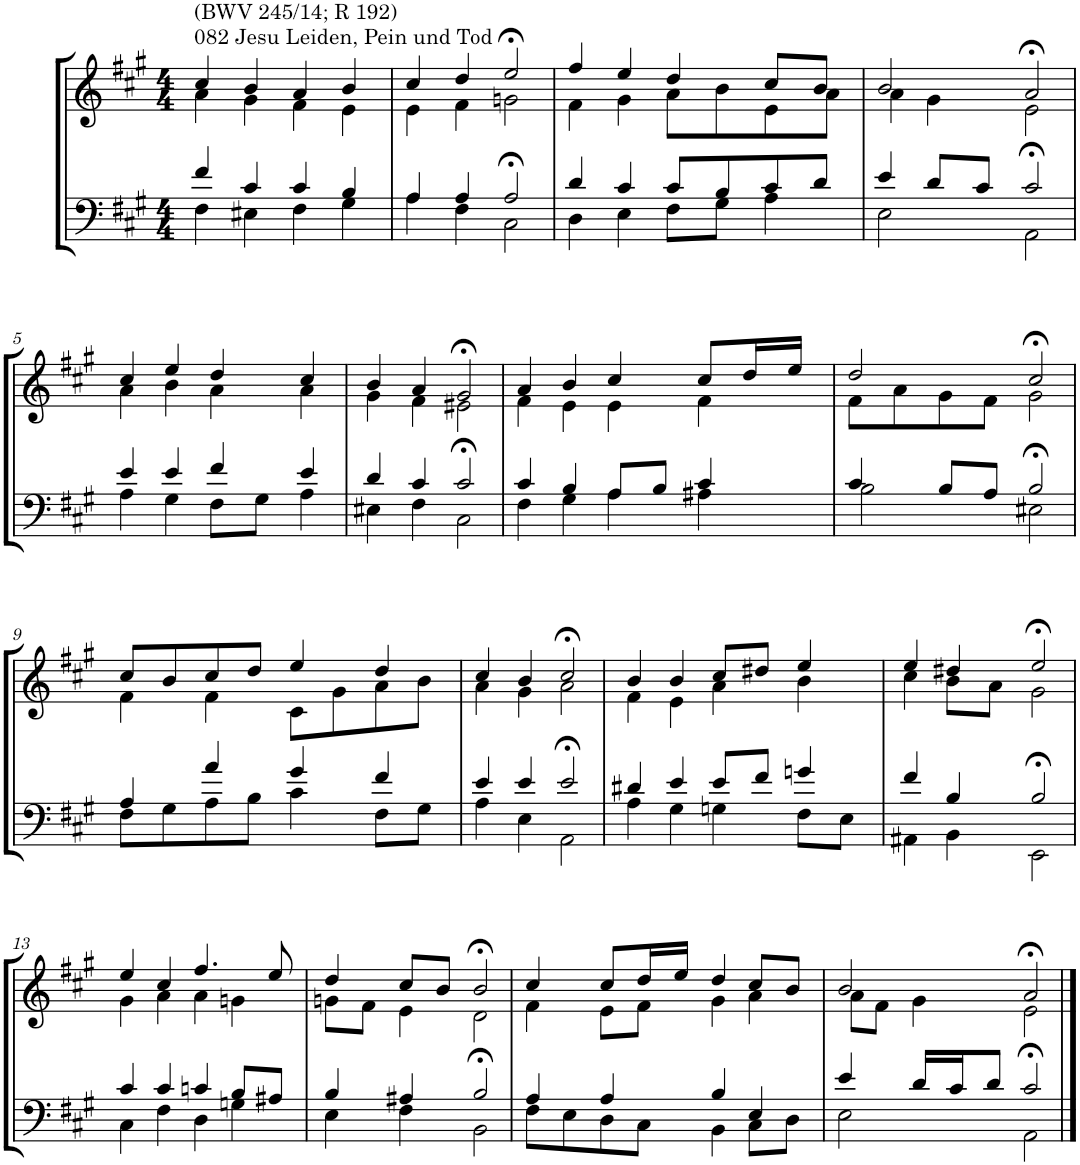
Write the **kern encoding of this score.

**kern	**kern
*part2	*part1
*staff2	*staff1
*I"Tenor/Baß	*I"Sopran/Alt
*clefF4	*clefG2
*k[f#c#g#]	*k[f#c#g#]
*M4/4	*M4/4
=1	=1
*^	*^
!	!	!LO:TX:a:t=082 Jesu Leiden, Pein und Tod	!
!	!	!LO:TX:a:t=(BWV 245/14; R 192)	!
4f#/	4F#\	4cc#/	4a\
4c#/	4E#X\	4b/	4g#\
4c#/	4F#\	4a/	4f#\
4B/	4G#\	4b/	4e\
=2	=2	=2	=2
4A/	4A\	4cc#/	4e\
4A/	4F#\	4dd/	4f#\
2A/	2C#>\	2ee>/	2gn\
=3	=3	=3	=3
4d/	4D\	4ff#/	4f#\
4c#/	4E\	4ee/	4g#\
8c#/L	8F#\L	4dd/	8a\L
8B/	8G#\J	.	8b\
8c#/	4A\	8cc#/L	8e\
8d/J	.	8b/J	8a\J
=4	=4	=4	=4
4e/	2E\	2b/	4a\
8d/L	.	.	4g#\
8c#/J	.	.	.
2c#/	2AA>\	2a>/	2e\
!!LO:LB:g=z	!!
=5	=5	=5	=5
4e/	4A\	4cc#/	4a\
4e/	4G#\	4ee/	4b\
4f#/	8F#\L	4dd/	4a\
.	8G#\J	.	.
4e/	4A\	4cc#/	4a\
=6	=6	=6	=6
4d/	4E#X\	4b/	4g#\
4c#/	4F#\	4a/	4f#\
2c#/	2C#>\	2g#>/	2e#X\
=7	=7	=7	=7
4c#/	4F#\	4a/	4f#\
4B/	4G#\	4b/	4e\
8A/L	4A\	4cc#/	4e\
8B/J	.	.	.
4c#/	4A#X\	8cc#/L	4f#\
.	.	16dd/L	.
.	.	16ee/JJ	.
=8	=8	=8	=8
4c#/	2B\	2dd/	8f#\L
.	.	.	8a\
8B/L	.	.	8g#\
8A/J	.	.	8f#\J
2B/	2E#X>\	2cc#>/	2g#\
!!LO:LB:g=z	!!
=9	=9	=9	=9
4A/	8F#\L	8cc#/L	4f#\
.	8G#\	8b/	.
4a/	8A\	8cc#/	4f#\
.	8B\J	8dd/J	.
4g#/	4c#\	4ee/	8c#\L
.	.	.	8g#\
4f#/	8F#\L	4dd/	8a\
.	8G#\J	.	8b\J
=10	=10	=10	=10
4e/	4A\	4cc#/	4a\
4e/	4E\	4b/	4g#\
2e/	2AA>\	2cc#>/	2a\
=11	=11	=11	=11
4d#X/	4A\	4b/	4f#\
4e/	4G#\	4b/	4e\
8e/L	4Gn\	8cc#/L	4a\
8f#/J	.	8dd#X/J	.
4gn/	8F#\L	4ee/	4b\
.	8E\J	.	.
=12	=12	=12	=12
4f#/	4AA#X\	4ee/	4cc#\
4B/	4BB\	4dd#X/	8b\L
.	.	.	8a\J
2B/	2EE>\	2ee>/	2g#\
!!LO:LB:g=z	!!
=13	=13	=13	=13
4c#/	4C#\	4ee/	4g#\
4c#/	4F#\	4cc#/	4a\
4cn/	4D\	4.ff#/	4a\
8B/L	4Gn\	.	4gn\
8A#X/J	.	8ee/	.
=14	=14	=14	=14
4B/	4E\	4dd/	8gn\L
.	.	.	8f#\J
4A#X/	4F#\	8cc#/L	4e\
.	.	8b/J	.
2B/	2BB>\	2b>/	2d\
=15	=15	=15	=15
4A/	8F#\L	4cc#/	4f#\
.	8E\	.	.
4A/	8D\	8cc#/L	8e\L
.	8C#\J	16dd/L	8f#\J
.	.	16ee/JJ	.
4B/	4BB\	4dd/	4g#\
4E/	8C#\L	8cc#/L	4a\
.	8D\J	8b/J	.
=16	=16	=16	=16
4e/	2E\	2b/	8a\L
.	.	.	8f#\J
16d/LL	.	.	4g#\
16c#/J	.	.	.
8d/J	.	.	.
2c#/	2AA>\	2a>/	2e\
*v	*v	*	*
*	*v	*v
==	==
*-	*-
